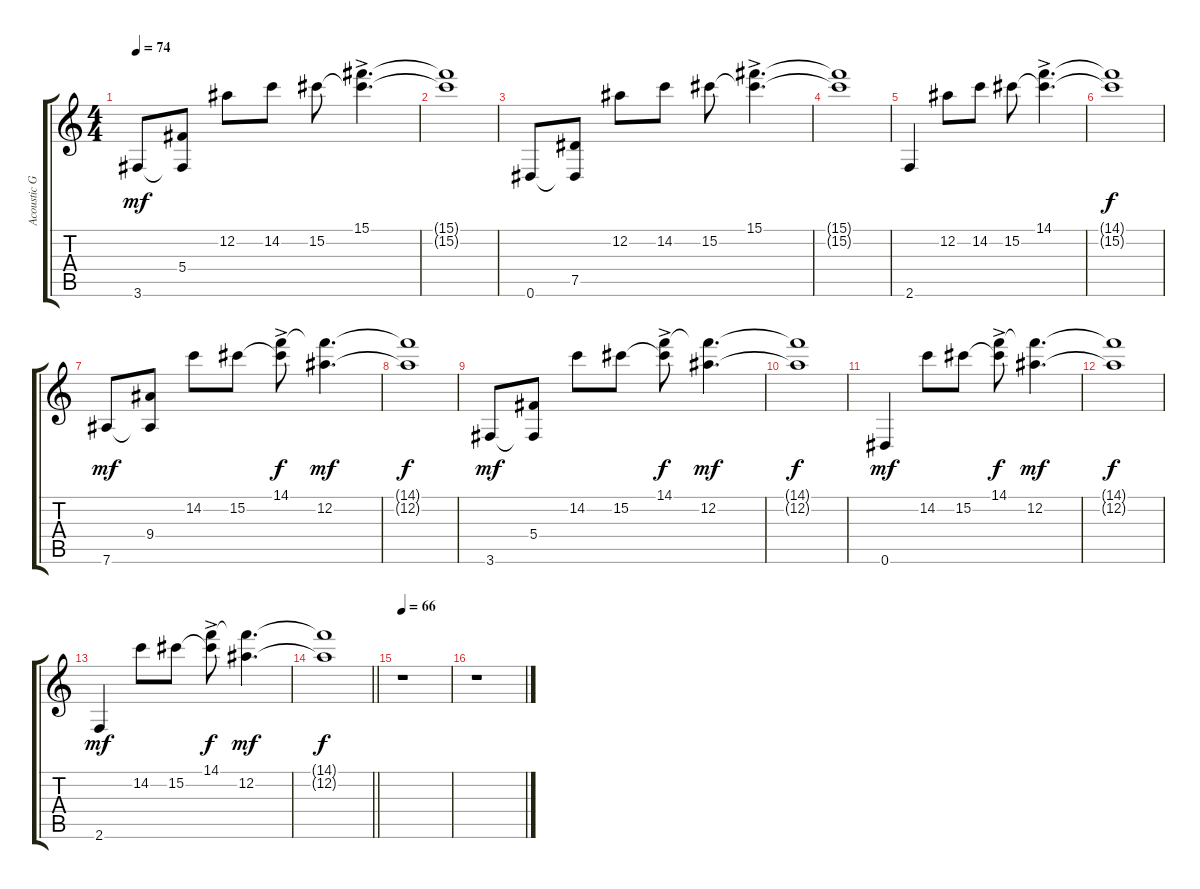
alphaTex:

\track ("Acoustic Guitar" "Acoustic G") {instrument acousticguitarsteel}
\staff {score tabs}
\tuning (Eb4 Bb3 Gb3 Db3 Ab2 Eb2) {hide}
\ts (4 4)
\tempo 74
\clef g2
\ks c
3.6.8{dy mf} (5.4 3.6{t}).8 12.2.8 14.2.8 15.2.8 (15.1{ac} 15.2{t}).4{d} |
(15.1{t} 15.2{t}).1 |
0.6.8 (7.5 0.6{t}).8 12.2.8 14.2.8 15.2.8 (15.1{ac} 15.2{t}).4{d} |
(15.1{t} 15.2{t}).1 |
2.6.4 12.2.8 14.2.8 15.2.8 (14.1{ac} 15.2{t}).4{d} |
(14.1{t} 15.2{t}).1{dy f} |
7.6.8{dy mf} (9.4 7.6{t}).8 14.2.8 15.2.8 (14.1{ac} 15.2{t}).8{dy f} (14.1{t} 12.2).4{d dy mf} |
(14.1{t} 12.2{t}).1{dy f} |
3.6.8{dy mf} (5.4 3.6{t}).8 14.2.8 15.2.8 (14.1{ac} 15.2{t}).8{dy f} (14.1{t} 12.2).4{d dy mf} |
(14.1{t} 12.2{t}).1{dy f} |
0.6.4{dy mf} 14.2.8 15.2.8 (14.1{ac} 15.2{t}).8{dy f} (14.1{t} 12.2).4{d dy mf} |
(14.1{t} 12.2{t}).1{dy f} |
2.6.4{dy mf} 14.2.8 15.2.8 (14.1{ac} 15.2{t}).8{dy f} (14.1{t} 12.2).4{d dy mf} |
\barLineRight lightlight
(14.1{t} 12.2{t}).1{dy f} |
\section ("" "")
\tempo 66
r.1 |
r.1
